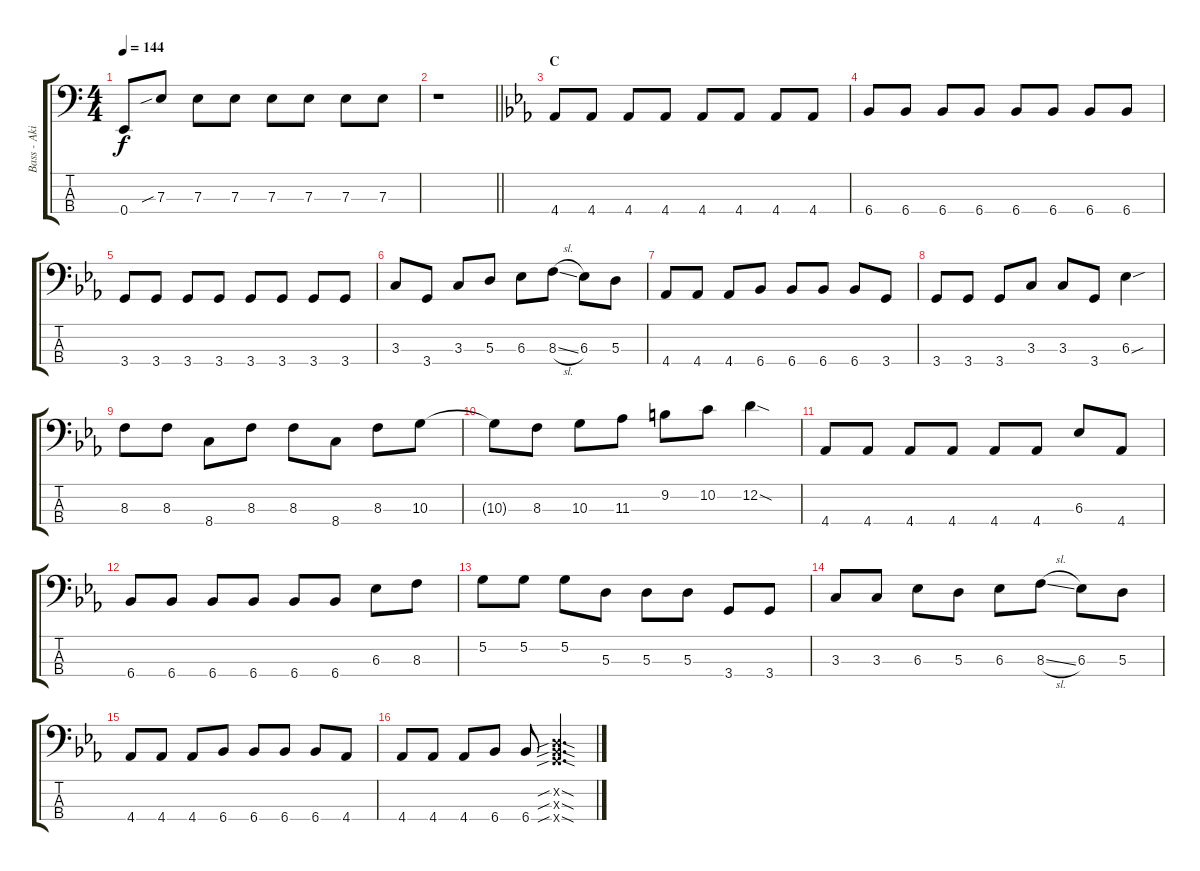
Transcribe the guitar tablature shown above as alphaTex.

\track ("Bass - Aki" "Bass - Aki") {instrument electricbasspick}
\staff {score tabs}
\tuning (G2 D2 A1 E1) {hide}
\ts (4 4)
\tempo 144
\clef f4
\ks c
0.4{t}.8{dy f} 7.3{sib}.8 7.3.8 7.3.8 7.3.8 7.3.8 7.3.8 7.3.8 |
\barLineRight lightlight
r.1 |
\section ("" "C")
\ks eb
4.4.8 4.4.8 4.4.8 4.4.8 4.4.8 4.4.8 4.4.8 4.4.8 |
6.4.8 6.4.8 6.4.8 6.4.8 6.4.8 6.4.8 6.4.8 6.4.8 |
3.4.8 3.4.8 3.4.8 3.4.8 3.4.8 3.4.8 3.4.8 3.4.8 |
3.3.8 3.4.8 3.3.8 5.3.8 6.3.8 8.3{sl}.8 6.3.8 5.3.8 |
4.4.8 4.4.8 4.4.8 6.4.8 6.4.8 6.4.8 6.4.8 3.4.8 |
3.4.8 3.4.8 3.4.8 3.3.8 3.3.8 3.4.8 6.3{sou}.4 |
8.3.8 8.3.8 8.4.8 8.3.8 8.3.8 8.4.8 8.3.8 10.3.8 |
10.3{t}.8 8.3.8 10.3.8 11.3.8 9.2.8 10.2.8 12.2{sod}.4 |
4.4.8 4.4.8 4.4.8 4.4.8 4.4.8 4.4.8 6.3.8 4.4.8 |
6.4.8 6.4.8 6.4.8 6.4.8 6.4.8 6.4.8 6.3.8 8.3.8 |
5.2.8 5.2.8 5.2.8 5.3.8 5.3.8 5.3.8 3.4.8 3.4.8 |
3.3.8 3.3.8 6.3.8 5.3.8 6.3.8 8.3{sl}.8 6.3.8 5.3.8 |
4.4.8 4.4.8 4.4.8 6.4.8 6.4.8 6.4.8 6.4.8 4.4.8 |
4.4.8 4.4.8 4.4.8 6.4.8 6.4.8 (0.2{sib sod x} 1.3{sib sod x} 3.4{sib sod x}).4{d}
